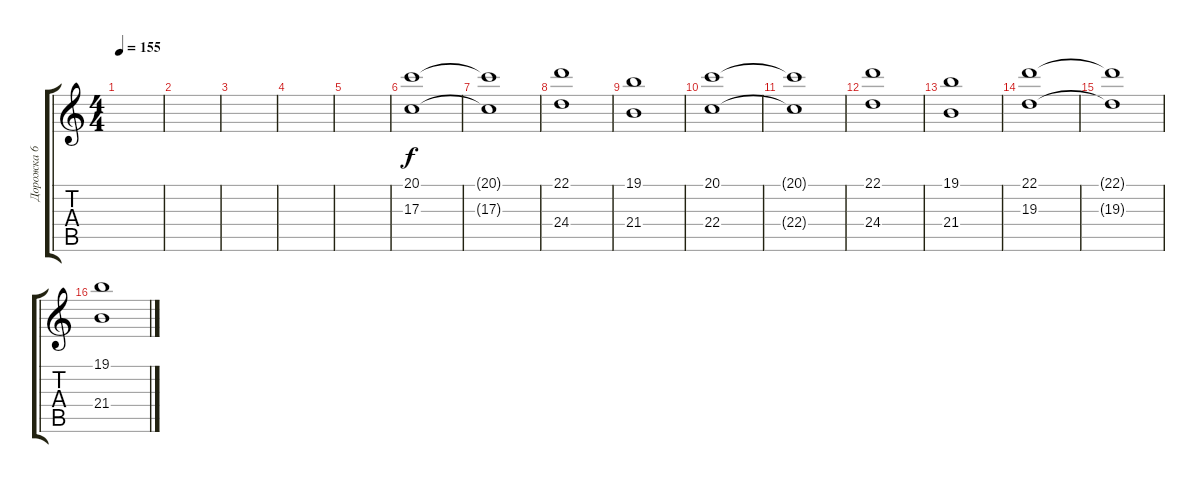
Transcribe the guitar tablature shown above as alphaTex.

\track ("Дорожка 6" "Дорожка 6") {instrument stringensemble1}
\staff {score tabs}
\tuning (E4 B3 G3 D3 A2 E2) {hide}
\ts (4 4)
\tempo 155
\clef g2
\ks c
|
|
|
|
|
(20.1 17.3).1 |
(20.1{t} 17.3{t}).1 |
(22.1 24.4).1 |
(19.1 21.4).1 |
(20.1 22.4).1 |
(20.1{t} 22.4{t}).1 |
(22.1 24.4).1 |
(19.1 21.4).1 |
(22.1 19.3).1 |
(22.1{t} 19.3{t}).1 |
(19.1 21.4).1
